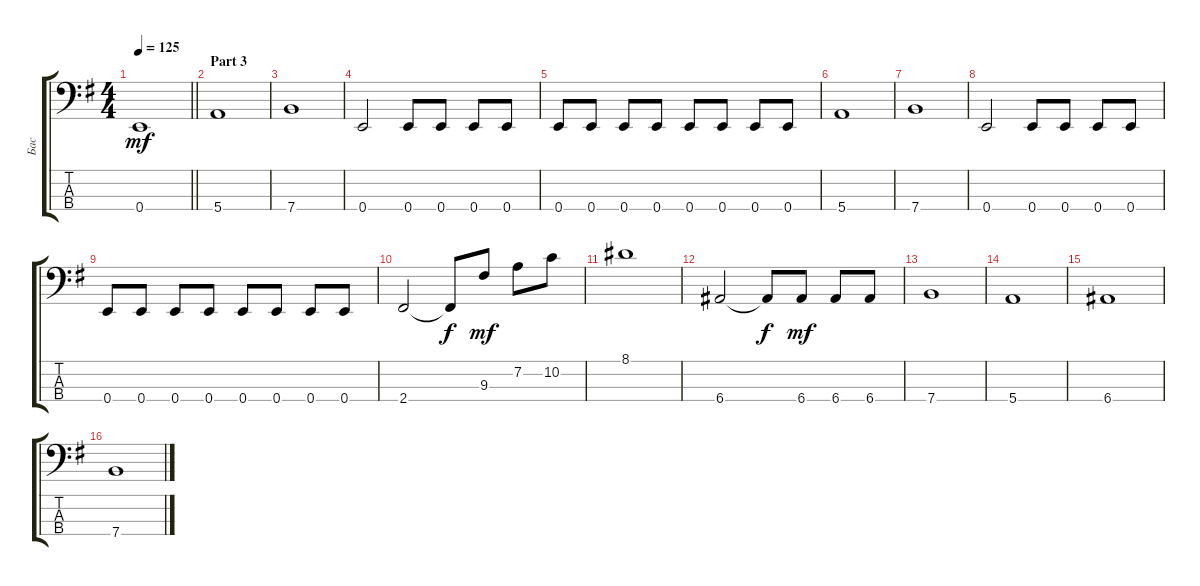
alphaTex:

\track ("Бас" "Бас") {instrument electricbassfinger}
\staff {score tabs}
\tuning (G2 D2 A1 E1) {hide}
\ts (4 4)
\tempo 125
\clef f4
\barLineRight lightlight
\ks eminor
0.4.1{dy mf} |
\section ("" "Part 3")
5.4.1 |
7.4.1 |
0.4.2 0.4.8 0.4.8 0.4.8 0.4.8 |
0.4.8 0.4.8 0.4.8 0.4.8 0.4.8 0.4.8 0.4.8 0.4.8 |
5.4.1 |
7.4.1 |
0.4.2 0.4.8 0.4.8 0.4.8 0.4.8 |
0.4.8 0.4.8 0.4.8 0.4.8 0.4.8 0.4.8 0.4.8 0.4.8 |
2.4.2 2.4{t}.8{dy f} 9.3.8{dy mf} 7.2.8 10.2.8 |
8.1.1 |
6.4.2 6.4{t}.8{dy f} 6.4.8{dy mf} 6.4.8 6.4.8 |
7.4.1 |
5.4.1 |
6.4.1 |
7.4.1
